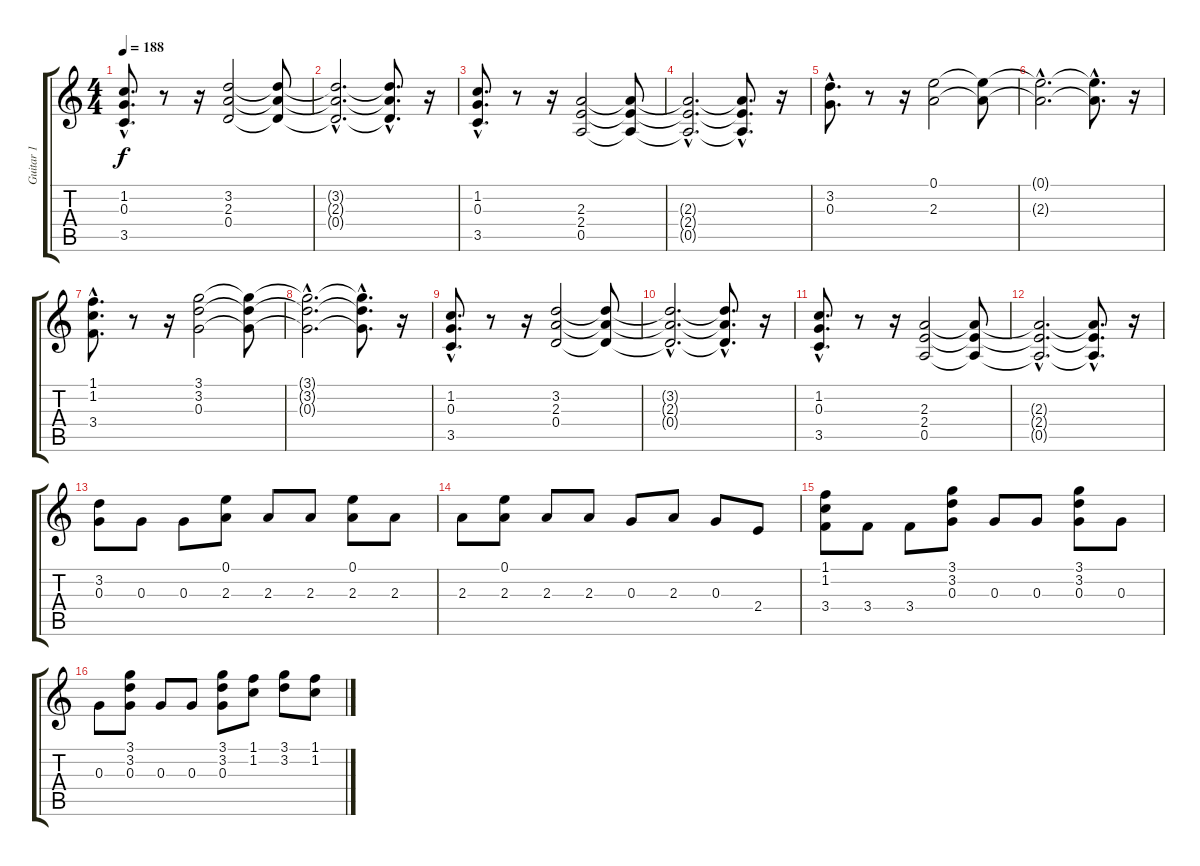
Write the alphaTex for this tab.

\track ("Guitar 1" "Guitar 1") {instrument overdrivenguitar}
\staff {score tabs}
\tuning (E4 B3 G3 D3 A2 E2) {hide}
\ts (4 4)
\tempo 188
\clef g2
\ks c
(1.2{hac} 0.3{hac} 3.5{hac}).8{d dy f} r.8 r.16 (3.2 2.3 0.4).2 (3.2{t} 2.3{t} 0.4{t}).8 |
(3.2{hac t} 2.3{hac t} 0.4{hac t}).2{d} (3.2{hac t} 2.3{hac t} 0.4{hac t}).8{d} r.16 |
(1.2{hac} 0.3{hac} 3.5{hac}).8{d} r.8 r.16 (2.3 2.4 0.5).2 (2.3{t} 2.4{t} 0.5{t}).8 |
(2.3{hac t} 2.4{hac t} 0.5{hac t}).2{d} (2.3{hac t} 2.4{hac t} 0.5{hac t}).8{d} r.16 |
(3.2{hac} 0.3{hac}).8{d} r.8 r.16 (0.1 2.3).2 (0.1{t} 2.3{t}).8 |
(0.1{hac t} 2.3{hac t}).2{d} (0.1{hac t} 2.3{hac t}).8{d} r.16 |
(1.1{hac} 1.2{hac} 3.4{hac}).8{d} r.8 r.16 (3.1 3.2 0.3).2 (3.1{t} 3.2{t} 0.3{t}).8 |
(3.1{hac t} 3.2{hac t} 0.3{hac t}).2{d} (3.1{hac t} 3.2{hac t} 0.3{hac t}).8{d} r.16 |
(1.2{hac} 0.3{hac} 3.5{hac}).8{d} r.8 r.16 (3.2 2.3 0.4).2 (3.2{t} 2.3{t} 0.4{t}).8 |
(3.2{hac t} 2.3{hac t} 0.4{hac t}).2{d} (3.2{hac t} 2.3{hac t} 0.4{hac t}).8{d} r.16 |
(1.2{hac} 0.3{hac} 3.5{hac}).8{d} r.8 r.16 (2.3 2.4 0.5).2 (2.3{t} 2.4{t} 0.5{t}).8 |
(2.3{hac t} 2.4{hac t} 0.5{hac t}).2{d} (2.3{hac t} 2.4{hac t} 0.5{hac t}).8{d} r.16 |
(3.2 0.3).8 0.3.8 0.3.8 (0.1 2.3).8 2.3.8 2.3.8 (0.1 2.3).8 2.3.8 |
2.3.8 (0.1 2.3).8 2.3.8 2.3.8 0.3.8 2.3.8 0.3.8 2.4.8 |
(1.1 1.2 3.4).8 3.4.8 3.4.8 (3.1 3.2 0.3).8 0.3.8 0.3.8 (3.1 3.2 0.3).8 0.3.8 |
0.3.8 (3.1 3.2 0.3).8 0.3.8 0.3.8 (3.1 3.2 0.3).8 (1.1 1.2).8 (3.1 3.2).8 (1.1 1.2).8
